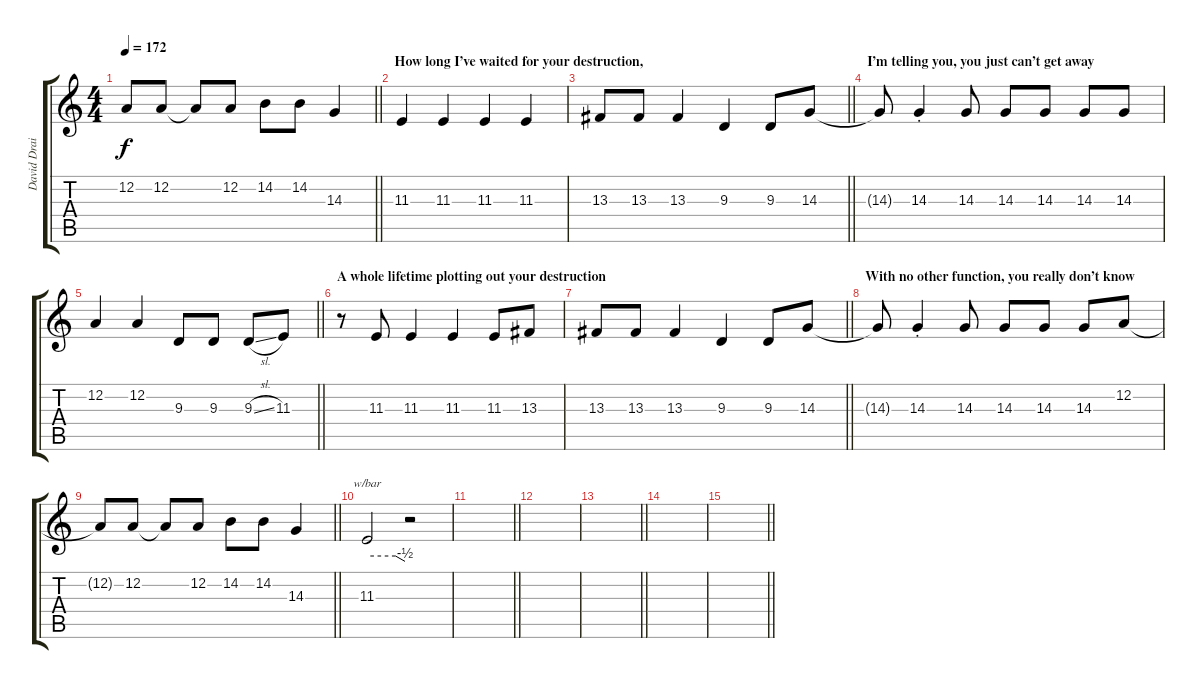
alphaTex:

\track ("David Draiman - Voice" "David Drai") {instrument lead6voice}
\staff {score tabs}
\tuning (D4 A3 F3 C3 G2 C2) {hide}
\ts (4 4)
\tempo 172
\clef g2
\barLineRight lightlight
\ks c
12.2{t}.8{dy f} 12.2.8 12.2{t}.8 12.2.8 14.2.8 14.2.8 14.3.4 |
\section ("" "How long I’ve waited for your destruction,")
11.3.4 11.3.4 11.3.4 11.3.4 |
\barLineRight lightlight
13.3.8 13.3.8 13.3.4 9.3.4 9.3.8 14.3.8 |
\section ("" "I’m telling you, you just can’t get away")
14.3{t}.8 14.3{st}.4 14.3.8 14.3.8 14.3.8 14.3.8 14.3.8 |
\barLineRight lightlight
12.2.4 12.2.4 9.3.8 9.3.8 9.3{sl}.8 11.3.8 |
\section ("" "A whole lifetime plotting out your destruction")
r.8 11.3.8 11.3.4 11.3.4 11.3.8 13.3.8 |
\barLineRight lightlight
13.3.8 13.3.8 13.3.4 9.3.4 9.3.8 14.3.8 |
\section ("" "With no other function, you really don’t know")
14.3{t}.8 14.3{st}.4 14.3.8 14.3.8 14.3.8 14.3.8 12.2.8 |
\barLineRight lightlight
12.2{t}.8 12.2.8 12.2{t}.8 12.2.8 14.2.8 14.2.8 14.3.4 |
11.3.2{tbe (custom default 0 0 45 0 60 -2)} r.2 |
\barLineRight lightlight
|
|
\barLineRight lightlight
|
|
\barLineRight lightlight
